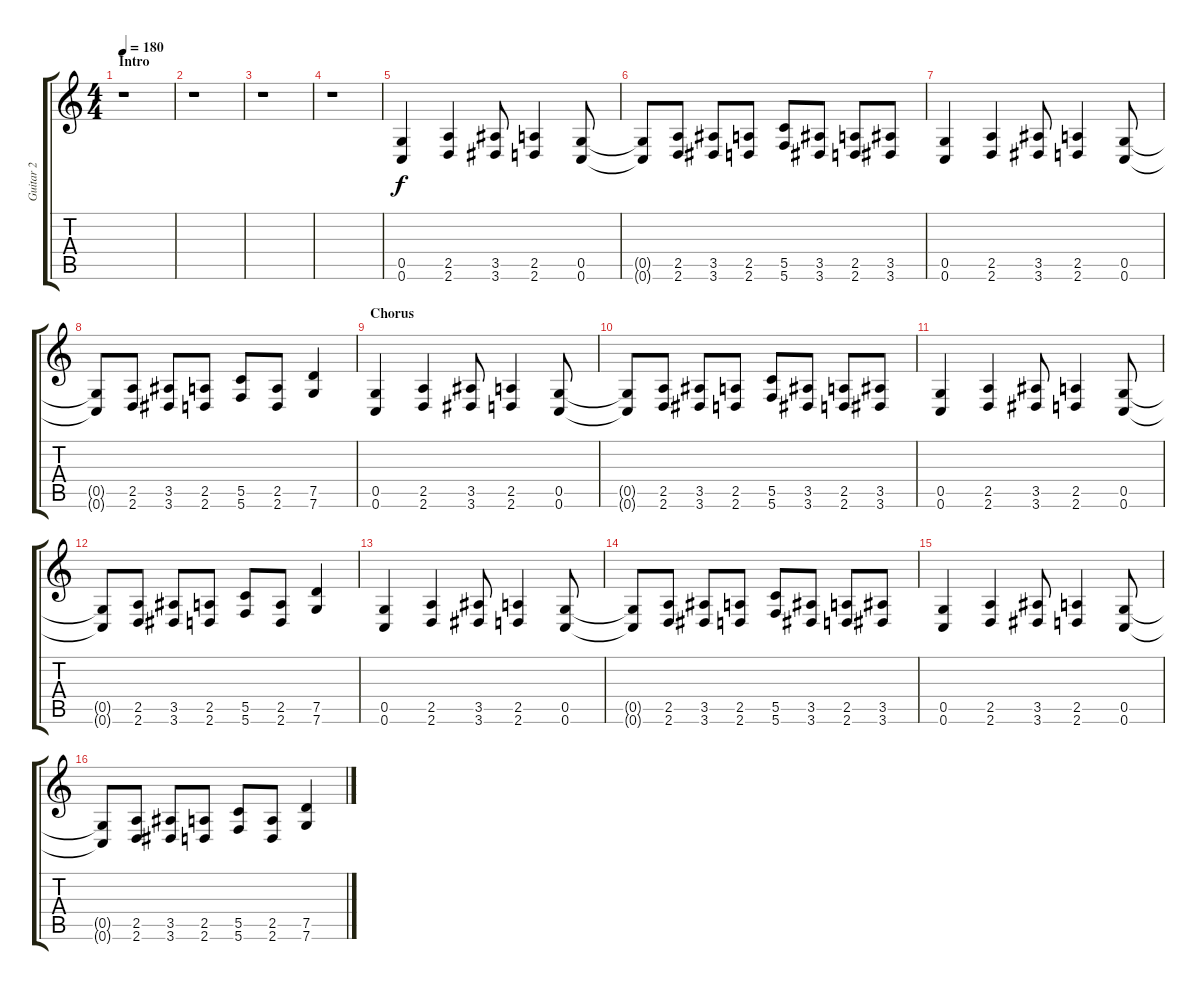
\track ("Guitar 2" "Guitar 2") {instrument distortionguitar}
\staff {score tabs}
\tuning (D4 A3 F3 C3 G2 C2) {hide}
\ts (4 4)
\section ("" "Intro")
\tempo 180
\clef g2
\ks c
r.1{dy f instrument distortionguitar} |
r.1 |
r.1 |
r.1 |
(0.5 0.6).4 (2.5 2.6).4 (3.5 3.6).8 (2.5 2.6).4 (0.5 0.6).8 |
(0.5{t} 0.6{t}).8 (2.5 2.6).8 (3.5 3.6).8 (2.5 2.6).8 (5.5 5.6).8 (3.5 3.6).8 (2.5 2.6).8 (3.5 3.6).8 |
(0.5 0.6).4 (2.5 2.6).4 (3.5 3.6).8 (2.5 2.6).4 (0.5 0.6).8 |
(0.5{t} 0.6{t}).8 (2.5 2.6).8 (3.5 3.6).8 (2.5 2.6).8 (5.5 5.6).8 (2.5 2.6).8 (7.5 7.6).4 |
\section ("" "Chorus")
(0.5 0.6).4 (2.5 2.6).4 (3.5 3.6).8 (2.5 2.6).4 (0.5 0.6).8 |
(0.5{t} 0.6{t}).8 (2.5 2.6).8 (3.5 3.6).8 (2.5 2.6).8 (5.5 5.6).8 (3.5 3.6).8 (2.5 2.6).8 (3.5 3.6).8 |
(0.5 0.6).4 (2.5 2.6).4 (3.5 3.6).8 (2.5 2.6).4 (0.5 0.6).8 |
(0.5{t} 0.6{t}).8 (2.5 2.6).8 (3.5 3.6).8 (2.5 2.6).8 (5.5 5.6).8 (2.5 2.6).8 (7.5 7.6).4 |
(0.5 0.6).4 (2.5 2.6).4 (3.5 3.6).8 (2.5 2.6).4 (0.5 0.6).8 |
(0.5{t} 0.6{t}).8 (2.5 2.6).8 (3.5 3.6).8 (2.5 2.6).8 (5.5 5.6).8 (3.5 3.6).8 (2.5 2.6).8 (3.5 3.6).8 |
(0.5 0.6).4 (2.5 2.6).4 (3.5 3.6).8 (2.5 2.6).4 (0.5 0.6).8 |
(0.5{t} 0.6{t}).8 (2.5 2.6).8 (3.5 3.6).8 (2.5 2.6).8 (5.5 5.6).8 (2.5 2.6).8 (7.5 7.6).4
